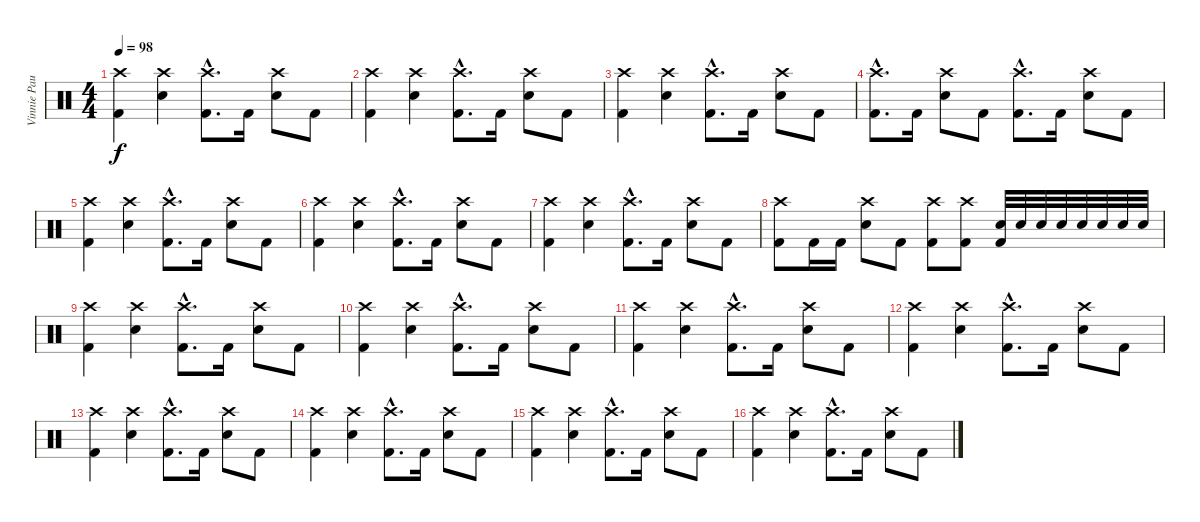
\track ("Vinnie Paul" "Vinnie Pau") {instrument percussion}
\staff {score}
\articulation defaults
\ts (4 4)
\tempo 98
\clef neutral
\ks c
("Crash high (hit)" "Kick (hit) 2").4{dy f} ("Crash high (hit)" "Electric Snare (hit)").4 ("Crash high (hit)"{hac} "Kick (hit) 2"{hac}).8{d} "Kick (hit) 2".16 ("Crash high (hit)" "Electric Snare (hit)").8 "Kick (hit) 2".8 |
("Crash high (hit)" "Kick (hit) 2").4 ("Crash high (hit)" "Electric Snare (hit)").4 ("Crash high (hit)"{hac} "Kick (hit) 2"{hac}).8{d} "Kick (hit) 2".16 ("Crash high (hit)" "Electric Snare (hit)").8 "Kick (hit) 2".8 |
("Crash high (hit)" "Kick (hit) 2").4 ("Crash high (hit)" "Electric Snare (hit)").4 ("Crash high (hit)"{hac} "Kick (hit) 2"{hac}).8{d} "Kick (hit) 2".16 ("Crash high (hit)" "Electric Snare (hit)").8 "Kick (hit) 2".8 |
("Crash high (hit)"{hac} "Kick (hit) 2"{hac}).8{d} "Kick (hit) 2".16 ("Crash high (hit)" "Electric Snare (hit)").8 "Kick (hit) 2".8 ("Crash high (hit)"{hac} "Kick (hit) 2"{hac}).8{d} "Kick (hit) 2".16 ("Crash high (hit)" "Electric Snare (hit)").8 "Kick (hit) 2".8 |
("Crash high (hit)" "Kick (hit) 2").4 ("Crash high (hit)" "Electric Snare (hit)").4 ("Crash high (hit)"{hac} "Kick (hit) 2"{hac}).8{d} "Kick (hit) 2".16 ("Crash high (hit)" "Electric Snare (hit)").8 "Kick (hit) 2".8 |
("Crash high (hit)" "Kick (hit) 2").4 ("Crash high (hit)" "Electric Snare (hit)").4 ("Crash high (hit)"{hac} "Kick (hit) 2"{hac}).8{d} "Kick (hit) 2".16 ("Crash high (hit)" "Electric Snare (hit)").8 "Kick (hit) 2".8 |
("Crash high (hit)" "Kick (hit) 2").4 ("Crash high (hit)" "Electric Snare (hit)").4 ("Crash high (hit)"{hac} "Kick (hit) 2"{hac}).8{d} "Kick (hit) 2".16 ("Crash high (hit)" "Electric Snare (hit)").8 "Kick (hit) 2".8 |
("Crash high (hit)" "Kick (hit) 2").8 "Kick (hit) 2".16 "Kick (hit) 2".16 ("Crash high (hit)" "Electric Snare (hit)").8 "Kick (hit) 2".8 ("Crash high (hit)" "Kick (hit) 2").8 ("Crash high (hit)" "Kick (hit) 2").8 ("Electric Snare (hit)" "Kick (hit) 2").32 "Electric Snare (hit)".32 "Electric Snare (hit)".32 "Electric Snare (hit)".32 "Electric Snare (hit)".32 "Electric Snare (hit)".32 "Electric Snare (hit)".32 "Electric Snare (hit)".32 |
("Crash high (hit)" "Kick (hit) 2").4 ("Crash high (hit)" "Electric Snare (hit)").4 ("Crash high (hit)"{hac} "Kick (hit) 2"{hac}).8{d} "Kick (hit) 2".16 ("Crash high (hit)" "Electric Snare (hit)").8 "Kick (hit) 2".8 |
("Crash high (hit)" "Kick (hit) 2").4 ("Crash high (hit)" "Electric Snare (hit)").4 ("Crash high (hit)"{hac} "Kick (hit) 2"{hac}).8{d} "Kick (hit) 2".16 ("Crash high (hit)" "Electric Snare (hit)").8 "Kick (hit) 2".8 |
("Crash high (hit)" "Kick (hit) 2").4 ("Crash high (hit)" "Electric Snare (hit)").4 ("Crash high (hit)"{hac} "Kick (hit) 2"{hac}).8{d} "Kick (hit) 2".16 ("Crash high (hit)" "Electric Snare (hit)").8 "Kick (hit) 2".8 |
("Crash high (hit)" "Kick (hit) 2").4 ("Crash high (hit)" "Electric Snare (hit)").4 ("Crash high (hit)"{hac} "Kick (hit) 2"{hac}).8{d} "Kick (hit) 2".16 ("Crash high (hit)" "Electric Snare (hit)").8 "Kick (hit) 2".8 |
("Crash high (hit)" "Kick (hit) 2").4 ("Crash high (hit)" "Electric Snare (hit)").4 ("Crash high (hit)"{hac} "Kick (hit) 2"{hac}).8{d} "Kick (hit) 2".16 ("Crash high (hit)" "Electric Snare (hit)").8 "Kick (hit) 2".8 |
("Crash high (hit)" "Kick (hit) 2").4 ("Crash high (hit)" "Electric Snare (hit)").4 ("Crash high (hit)"{hac} "Kick (hit) 2"{hac}).8{d} "Kick (hit) 2".16 ("Crash high (hit)" "Electric Snare (hit)").8 "Kick (hit) 2".8 |
("Crash high (hit)" "Kick (hit) 2").4 ("Crash high (hit)" "Electric Snare (hit)").4 ("Crash high (hit)"{hac} "Kick (hit) 2"{hac}).8{d} "Kick (hit) 2".16 ("Crash high (hit)" "Electric Snare (hit)").8 "Kick (hit) 2".8 |
("Crash high (hit)" "Kick (hit) 2").4 ("Crash high (hit)" "Electric Snare (hit)").4 ("Crash high (hit)"{hac} "Kick (hit) 2"{hac}).8{d} "Kick (hit) 2".16 ("Crash high (hit)" "Electric Snare (hit)").8 "Kick (hit) 2".8
